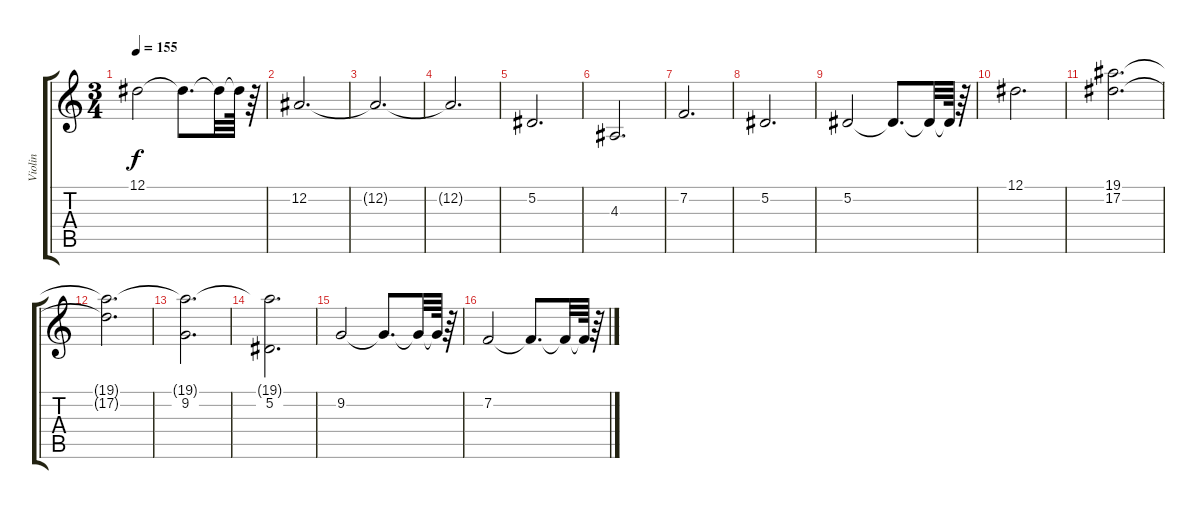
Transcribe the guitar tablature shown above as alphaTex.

\track ("Violin" "Violin") {instrument violin}
\staff {score tabs}
\tuning (Eb4 Bb3 Gb3 Db3 Ab2 Eb2) {hide}
\ts (3 4)
\tempo 155
\clef g2
\ks c
12.1.2{dy f volume 13} 12.1{t}.8{d} 12.1{t}.32 12.1{t}.64 r.64{volume 4} |
12.2.2{d volume 13} |
12.2{t}.2{d volume 0} |
12.2{t}.2{d} |
5.2.2{d volume 10} |
4.3.2{d} |
7.2.2{d} |
5.2.2{d} |
5.2.2{volume 13} 5.2{t}.8{d} 5.2{t}.32 5.2{t}.64 r.64{volume 6} |
12.1.2{d volume 11} |
(19.1 17.2).2{d} |
(19.1{t} 17.2{t}).2{d} |
(19.1{t} 9.2).2{d} |
(19.1{t} 5.2).2{d} |
9.2.2{volume 13} 9.2{t}.8{d} 9.2{t}.32 9.2{t}.64 r.64{volume 9} |
7.2.2{volume 13} 7.2{t}.8{d} 7.2{t}.32 7.2{t}.64 r.64{volume 7}
